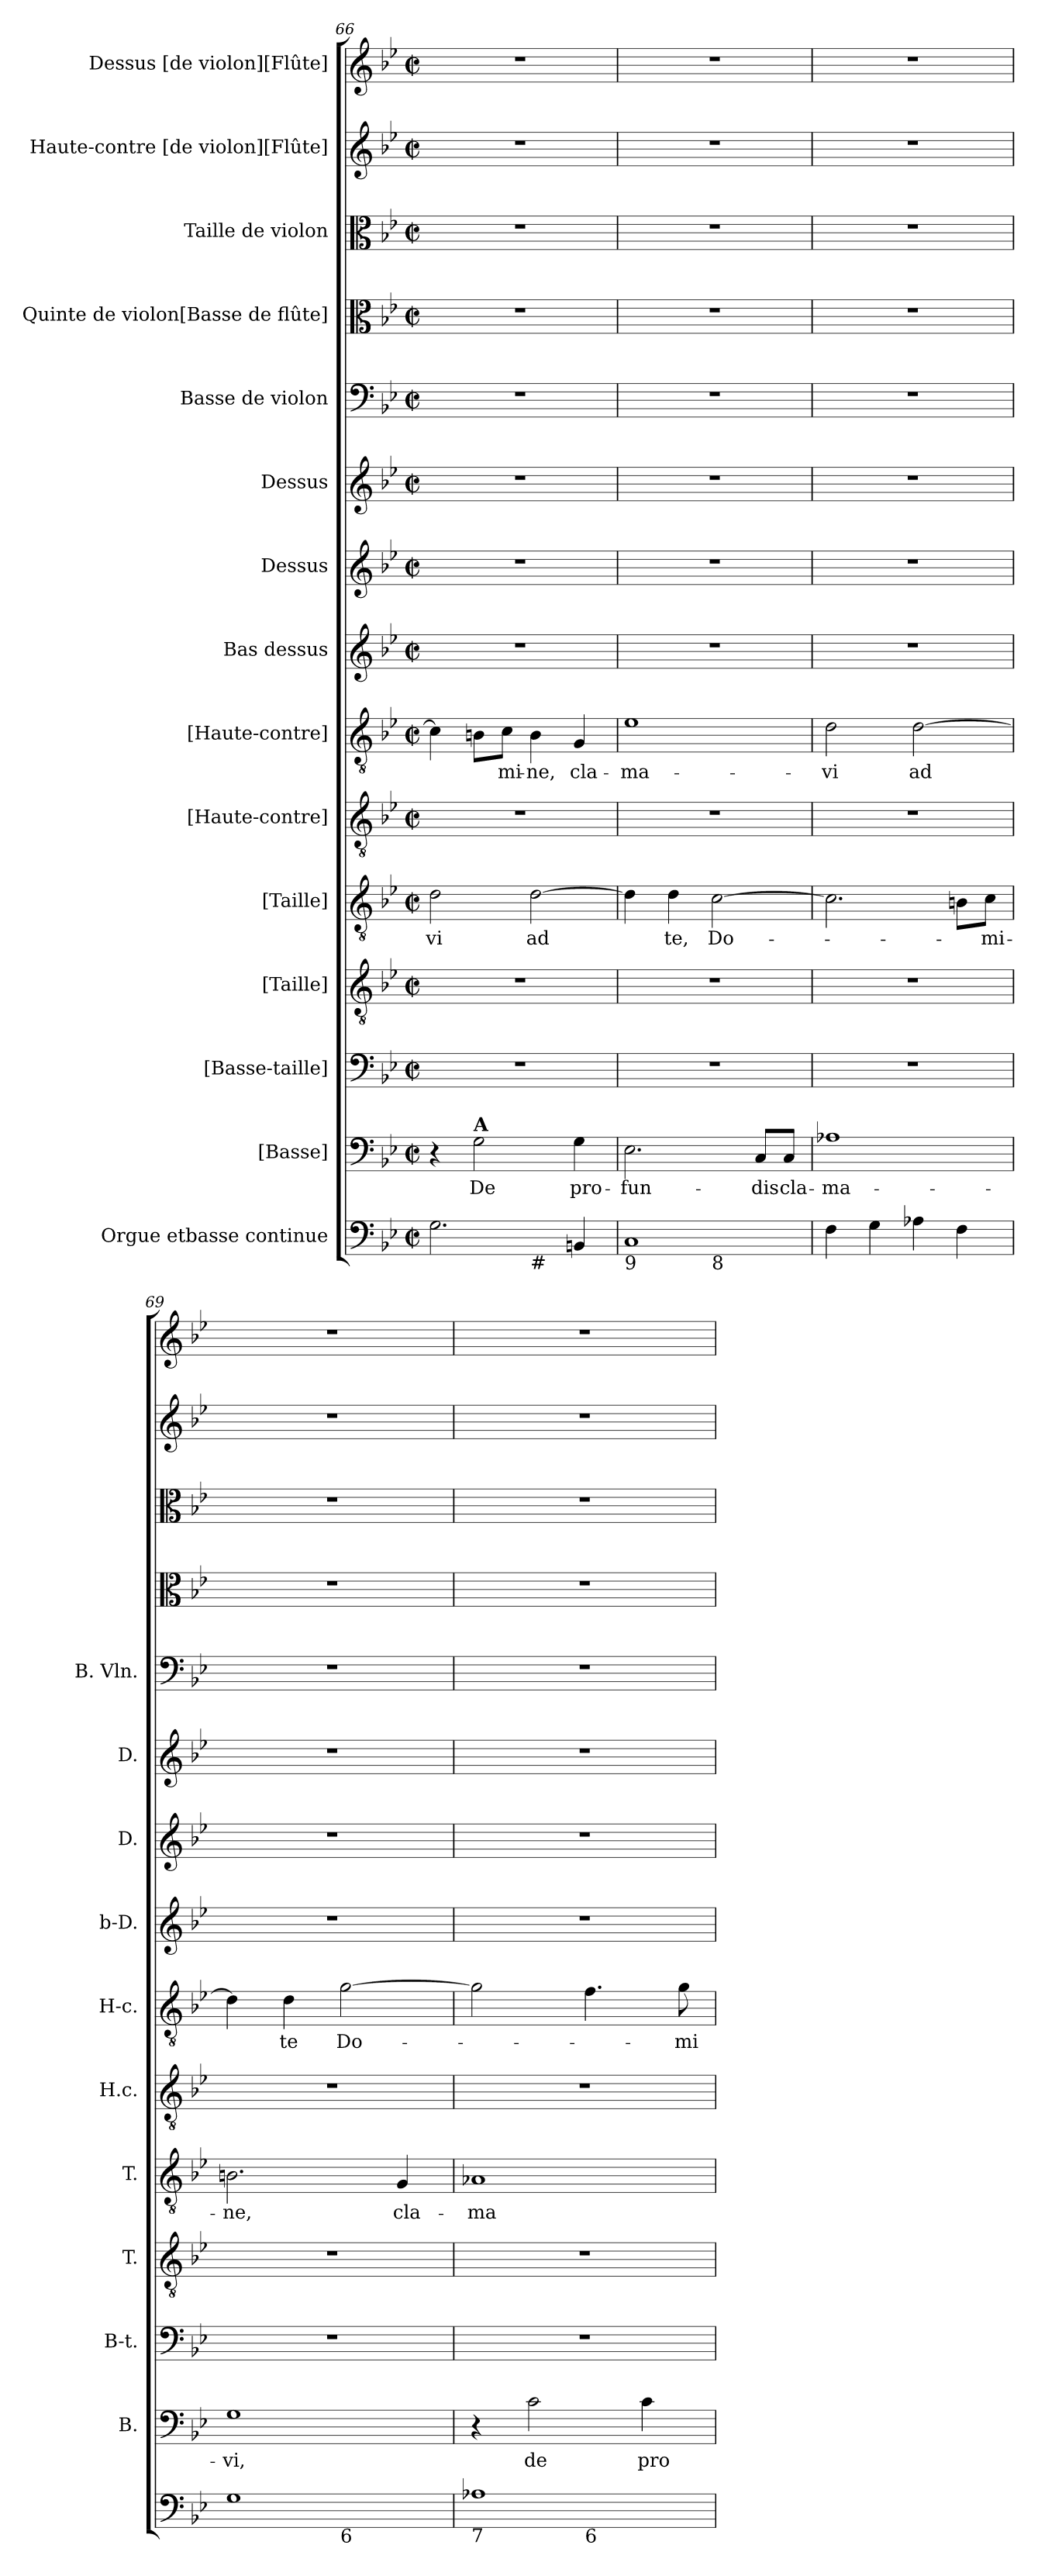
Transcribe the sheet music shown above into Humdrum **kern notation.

**kern	**kern	**text	**kern	**kern	**kern	**text	**kern	**kern	**text	**kern	**kern	**kern	**kern	**kern	**kern	**kern	**kern
*part15	*part14	*part14	*part13	*part12	*part11	*part11	*part10	*part9	*part9	*part8	*part7	*part6	*part5	*part4	*part3	*part2	*part1
*staff15	*staff14	*staff14	*staff13	*staff12	*staff11	*staff11	*staff10	*staff9	*staff9	*staff8	*staff7	*staff6	*staff5	*staff4	*staff3	*staff2	*staff1
*I"Orgue etbasse continue	*I"[Basse]	*	*I"[Basse-taille]	*I"[Taille]	*I"[Taille]	*	*I"[Haute-contre]	*I"[Haute-contre]	*	*I"Bas dessus	*I"Dessus	*I"Dessus	*I"Basse de violon	*I"Quinte de violon[Basse de flûte]	*I"Taille de violon	*I"Haute-contre [de violon][Flûte]	*I"Dessus [de violon][Flûte]
*	*I'B.	*	*I'B-t.	*I'T.	*I'T.	*	*I'H.c.	*I'H-c.	*	*I'b-D.	*I'D.	*I'D.	*I'B. Vln.	*	*	*	*
*clefF4	*clefF4	*	*clefF4	*clefGv2	*clefGv2	*	*clefGv2	*clefGv2	*	*clefG2	*clefG2	*clefG2	*clefF4	*clefC3	*clefC3	*clefG2	*clefG2
*	*	*	*	*ITrd7c12	*ITrd7c12	*	*ITrd7c12	*ITrd7c12	*	*	*	*	*ITrd7c12	*	*	*	*
*k[b-e-]	*k[b-e-]	*	*k[b-e-]	*k[b-e-]	*k[b-e-]	*	*k[b-e-]	*k[b-e-]	*	*k[b-e-]	*k[b-e-]	*k[b-e-]	*k[b-e-]	*k[b-e-]	*k[b-e-]	*k[b-e-]	*k[b-e-]
*g:	*g:	*	*g:	*g:	*g:	*	*g:	*g:	*	*g:	*g:	*g:	*g:	*g:	*g:	*g:	*g:
*M2/2	*M2/2	*	*M2/2	*M2/2	*M2/2	*	*M2/2	*M2/2	*	*M2/2	*M2/2	*M2/2	*M2/2	*M2/2	*M2/2	*M2/2	*M2/2
*met(c|)	*met(c|)	*	*met(c|)	*met(c|)	*met(c|)	*	*met(c|)	*met(c|)	*	*met(c|)	*met(c|)	*met(c|)	*met(c|)	*met(c|)	*met(c|)	*met(c|)	*met(c|)
=66	=66	=66	=66	=66	=66	=66	=66	=66	=66	=66	=66	=66	=66	=66	=66	=66	=66
!LO:TX:b:t=4	!	!	!	!	!	!	!	!	!	!	!	!	!	!	!	!	!
!	!	!	!	!	!	!LO:LY:b	!	!	!	!	!	!	!	!	!	!	!
*^	*	*	*	*	*	*	*	*	*	*	*	*	*	*	*	*	*
2.G\	2ryy	4r	.	1r	1r	2D\	-vi	1r	4C\]	.	1r	1r	1r	1r	1r	1r	1r	1r
!	!	!LO:TX:a:B:t=A	!	!	!	!	!	!	!	!	!	!	!	!	!	!	!	!
!	!	!	!LO:LY:b	!	!	!	!	!	!	!	!	!	!	!	!	!	!	!
.	.	2G\	De	.	.	.	.	.	8BBn\L	.	.	.	.	.	.	.	.	.
!	!	!	!	!	!	!	!	!	!	!LO:LY:b	!	!	!	!	!	!	!	!
.	.	.	.	.	.	.	.	.	8C\J	-mi-	.	.	.	.	.	.	.	.
!	!LO:TX:b:t=#	!	!	!	!	!	!	!	!	!	!	!	!	!	!	!	!	!
!	!	!	!	!	!	!	!LO:LY:b	!	!	!LO:LY:b	!	!	!	!	!	!	!	!
.	2ryy	.	.	.	.	[2D\	ad	.	4BB\	-ne,	.	.	.	.	.	.	.	.
!	!	!	!LO:LY:b	!	!	!	!	!	!	!LO:LY:b	!	!	!	!	!	!	!	!
4BBn/	.	4G\	pro-	.	.	.	.	.	4GG/	cla-	.	.	.	.	.	.	.	.
=67	=67	=67	=67	=67	=67	=67	=67	=67	=67	=67	=67	=67	=67	=67	=67	=67	=67	=67
!LO:TX:b:t=9	!	!	!	!	!	!	!	!	!	!	!	!	!	!	!	!	!	!
!	!	!	!LO:LY:b	!	!	!	!	!	!	!LO:LY:b	!	!	!	!	!	!	!	!
1C	2ryy	2.E-\	-fun-	1r	1r	4D\]	.	1r	1E-	-ma-	1r	1r	1r	1r	1r	1r	1r	1r
!	!	!	!	!	!	!	!LO:LY:b	!	!	!	!	!	!	!	!	!	!	!
.	.	.	.	.	.	4D\	te,	.	.	.	.	.	.	.	.	.	.	.
!	!LO:TX:b:t=8	!	!	!	!	!	!	!	!	!	!	!	!	!	!	!	!	!
!	!	!	!	!	!	!	!LO:LY:b	!	!	!	!	!	!	!	!	!	!	!
.	2ryy	.	.	.	.	[2C\	Do-	.	.	.	.	.	.	.	.	.	.	.
!	!	!	!LO:LY:b	!	!	!	!	!	!	!	!	!	!	!	!	!	!	!
.	.	8C/L	-dis	.	.	.	.	.	.	.	.	.	.	.	.	.	.	.
!	!	!	!LO:LY:b	!	!	!	!	!	!	!	!	!	!	!	!	!	!	!
.	.	8C/J	cla-	.	.	.	.	.	.	.	.	.	.	.	.	.	.	.
=68	=68	=68	=68	=68	=68	=68	=68	=68	=68	=68	=68	=68	=68	=68	=68	=68	=68	=68
!LO:TX:b:t=!	!	!	!	!	!	!	!	!	!	!	!	!	!	!	!	!	!	!
!	!	!	!LO:LY:b	!	!	!	!	!	!	!LO:LY:b	!	!	!	!	!	!	!	!
*v	*v	*	*	*	*	*	*	*	*	*	*	*	*	*	*	*	*	*
4F\	1A-X	-ma-	1r	1r	2.C\]	.	1r	2D\	-vi	1r	1r	1r	1r	1r	1r	1r	1r
4G\	.	.	.	.	.	.	.	.	.	.	.	.	.	.	.	.	.
!	!	!	!	!	!	!	!	!	!LO:LY:b	!	!	!	!	!	!	!	!
4A-X\	.	.	.	.	.	.	.	[2D\	ad	.	.	.	.	.	.	.	.
4F\	.	.	.	.	8BBn\L	.	.	.	.	.	.	.	.	.	.	.	.
!	!	!	!	!	!	!LO:LY:b	!	!	!	!	!	!	!	!	!	!	!
.	.	.	.	.	8C\J	-mi-	.	.	.	.	.	.	.	.	.	.	.
!!LO:PB:g=z
=69	=69	=69	=69	=69	=69	=69	=69	=69	=69	=69	=69	=69	=69	=69	=69	=69	=69
!LO:TX:b:t=5	!	!	!	!	!	!	!	!	!	!	!	!	!	!	!	!	!
!LO:TX:b:t=#	!	!	!	!	!	!	!	!	!	!	!	!	!	!	!	!	!
!	!	!LO:LY:b	!	!	!	!LO:LY:b	!	!	!	!	!	!	!	!	!	!	!
*^	*	*	*	*	*	*	*	*	*	*	*	*	*	*	*	*	*
1G	2ryy	1G	-vi,	1r	1r	2.BBn\	-ne,	1r	4D\]	.	1r	1r	1r	1r	1r	1r	1r	1r
!	!	!	!	!	!	!	!	!	!	!LO:LY:b	!	!	!	!	!	!	!	!
.	.	.	.	.	.	.	.	.	4D\	te	.	.	.	.	.	.	.	.
!	!LO:TX:b:t=6	!	!	!	!	!	!	!	!	!	!	!	!	!	!	!	!	!
!	!	!	!	!	!	!	!	!	!	!LO:LY:b	!	!	!	!	!	!	!	!
.	2ryy	.	.	.	.	.	.	.	[2G\	Do-	.	.	.	.	.	.	.	.
!	!	!	!	!	!	!	!LO:LY:b	!	!	!	!	!	!	!	!	!	!	!
.	.	.	.	.	.	4GG/	cla-	.	.	.	.	.	.	.	.	.	.	.
=70	=70	=70	=70	=70	=70	=70	=70	=70	=70	=70	=70	=70	=70	=70	=70	=70	=70	=70
!LO:TX:b:t=7	!	!	!	!	!	!	!	!	!	!	!	!	!	!	!	!	!	!
!	!	!	!	!	!	!	!LO:LY:b	!	!	!	!	!	!	!	!	!	!	!
1A-X	2ryy	4r	.	1r	1r	1AA-X	-ma-	1r	2G\]	.	1r	1r	1r	1r	1r	1r	1r	1r
!	!	!	!LO:LY:b	!	!	!	!	!	!	!	!	!	!	!	!	!	!	!
.	.	2c\	de	.	.	.	.	.	.	.	.	.	.	.	.	.	.	.
!	!LO:TX:b:t=6	!	!	!	!	!	!	!	!	!	!	!	!	!	!	!	!	!
.	2ryy	.	.	.	.	.	.	.	4.F\	.	.	.	.	.	.	.	.	.
!	!	!	!LO:LY:b	!	!	!	!	!	!	!	!	!	!	!	!	!	!	!
.	.	4c\	pro-	.	.	.	.	.	.	.	.	.	.	.	.	.	.	.
!	!	!	!	!	!	!	!	!	!	!LO:LY:b	!	!	!	!	!	!	!	!
.	.	.	.	.	.	.	.	.	8G\	-mi-	.	.	.	.	.	.	.	.
*v	*v	*	*	*	*	*	*	*	*	*	*	*	*	*	*	*	*	*
=	=	=	=	=	=	=	=	=	=	=	=	=	=	=	=	=	=
*-	*-	*-	*-	*-	*-	*-	*-	*-	*-	*-	*-	*-	*-	*-	*-	*-	*-
